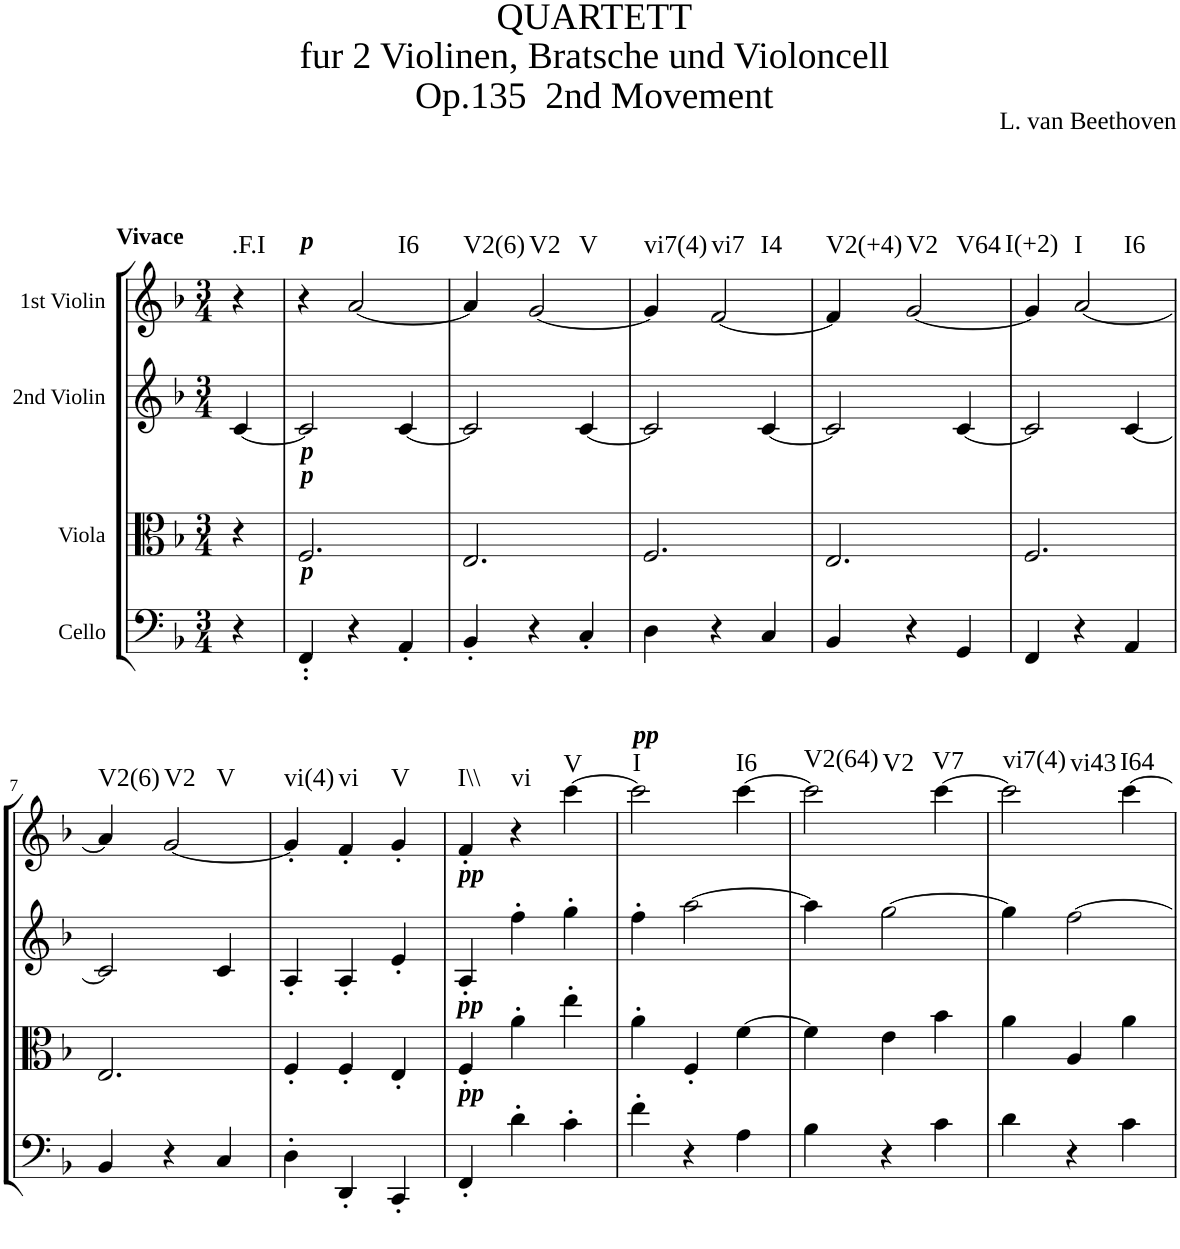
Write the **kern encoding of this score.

**kern	**kern	**kern	**kern	**harte
*part4	*part3	*part2	*part1	*part1
*staff4	*staff3	*staff2	*staff1	*
*I"Cello	*I"Viola	*I"2nd Violin	*I"1st Violin	*
*	*I'Vla	*I'Vln	*I'Vln	*
*clefF4	*clefC3	*clefG2	*clefG2	*
*k[b-]	*k[b-]	*k[b-]	*k[b-]	*
*F:	*F:	*F:	*F:	*
*M3/4	*M3/4	*M3/4	*M3/4	*
=1	=1	=1	=1	=1
!	!	!	!LO:TX:a:B:t=Vivace	!LO:H:kt=.F.I
4r	4r	[4c/	4r	N
=2	=2	=2	=2	=2
!	!	!	!LO:TX:a:Bi:t=p	!
!	!LO:TX:a:Bi:t=p	!	!	!
!	!LO:TX:a:Bi:t=p	!	!	!
!LO:TX:a:Bi:t=p	!	!	!	!
4FF''/	2.F/	2c/]	4r	.
!	!	!	!	!LO:H:kt=I6
4r	.	.	[2a/	N
4AA'/	.	[4c/	.	.
=3	=3	=3	=3	=3
!	!	!	!	!LO:H:kt=V2(6)
4BB-'/	2.E/	2c/]	4a/]	N
!	!	!	!	!LO:H:n=1:kt=V2
!	!	!	!	!LO:H:n=2:kt=V
4r	.	.	[2g/	N N
4C'/	.	[4c/	.	.
=4	=4	=4	=4	=4
!	!	!	!	!LO:H:kt=vi7(4)
4D\	2.F/	2c/]	4g/]	N
!	!	!	!	!LO:H:n=1:kt=vi7
!	!	!	!	!LO:H:n=2:kt=I4
4r	.	.	[2f/	N N
4C/	.	[4c/	.	.
=5	=5	=5	=5	=5
!	!	!	!	!LO:H:kt=V2(+4)
4BB-/	2.E/	2c/]	4f/]	N
!	!	!	!	!LO:H:n=1:kt=V2
!	!	!	!	!LO:H:n=2:kt=V64
4r	.	.	[2g/	N N
4GG/	.	[4c/	.	.
=6	=6	=6	=6	=6
!	!	!	!	!LO:H:kt=I(+2)
4FF/	2.F/	2c/]	4g/]	N
!	!	!	!	!LO:H:n=1:kt=I
!	!	!	!	!LO:H:n=2:kt=I6
4r	.	.	[2a/	N N
4AA/	.	[4c/	.	.
!!LO:LB:g=z
=7	=7	=7	=7	=7
!	!	!	!	!LO:H:kt=V2(6)
4BB-/	2.E/	2c/]	4a/]	N
!	!	!	!	!LO:H:n=1:kt=V2
!	!	!	!	!LO:H:n=2:kt=V
4r	.	.	[2g/	N N
4C/	.	4c/	.	.
=8	=8	=8	=8	=8
!	!	!	!	!LO:H:kt=vi(4)
4D'\	4F'/	4A'/	4g'/]	N
!	!	!	!	!LO:H:kt=vi
4DD'/	4F'/	4A'/	4f'/	N
!	!	!	!	!LO:H:kt=V
4CC'/	4E'/	4e'/	4g'/	N
=9	=9	=9	=9	=9
!	!	!LO:TX:a:Bi:t=pp	!	!
!	!LO:TX:a:Bi:t=pp	!	!	!
!LO:TX:a:Bi:t=pp	!	!	!	!LO:H:kt=I\\
4FF'/	4F'/	4A'/	4f'/	N
!	!	!	!	!LO:H:kt=vi
4d'\	4a'\	4ff'\	4r	N
!	!	!	!	!LO:H:kt=V
4c'\	4ee'\	4gg'\	[4ccc\	N
=10	=10	=10	=10	=10
!	!	!	!LO:TX:a:Bi:t=pp	!LO:H:kt=I
4f'\	4a'\	4ff'\	2ccc\]	N
4r	4F'/	[2aa\	.	.
!	!	!	!	!LO:H:kt=I6
4A\	[4f\	.	[4ccc\	N
=11	=11	=11	=11	=11
!	!	!	!	!LO:H:n=1:kt=V2(64)
!	!	!	!	!LO:H:n=2:kt=V2
4B-\	4f\]	4aa\]	2ccc\]	N N
4r	4e\	[2gg\	.	.
!	!	!	!	!LO:H:kt=V7
4c\	4b-\	.	[4ccc\	N
=12	=12	=12	=12	=12
!	!	!	!	!LO:H:n=1:kt=vi7(4)
!	!	!	!	!LO:H:n=2:kt=vi43
4d\	4a\	4gg\]	2ccc\]	N N
4r	4A/	[2ff\	.	.
!	!	!	!	!LO:H:kt=I64
4c\	4a\	.	[4ccc\	N
=	=	=	=	=
*-	*-	*-	*-	*-
